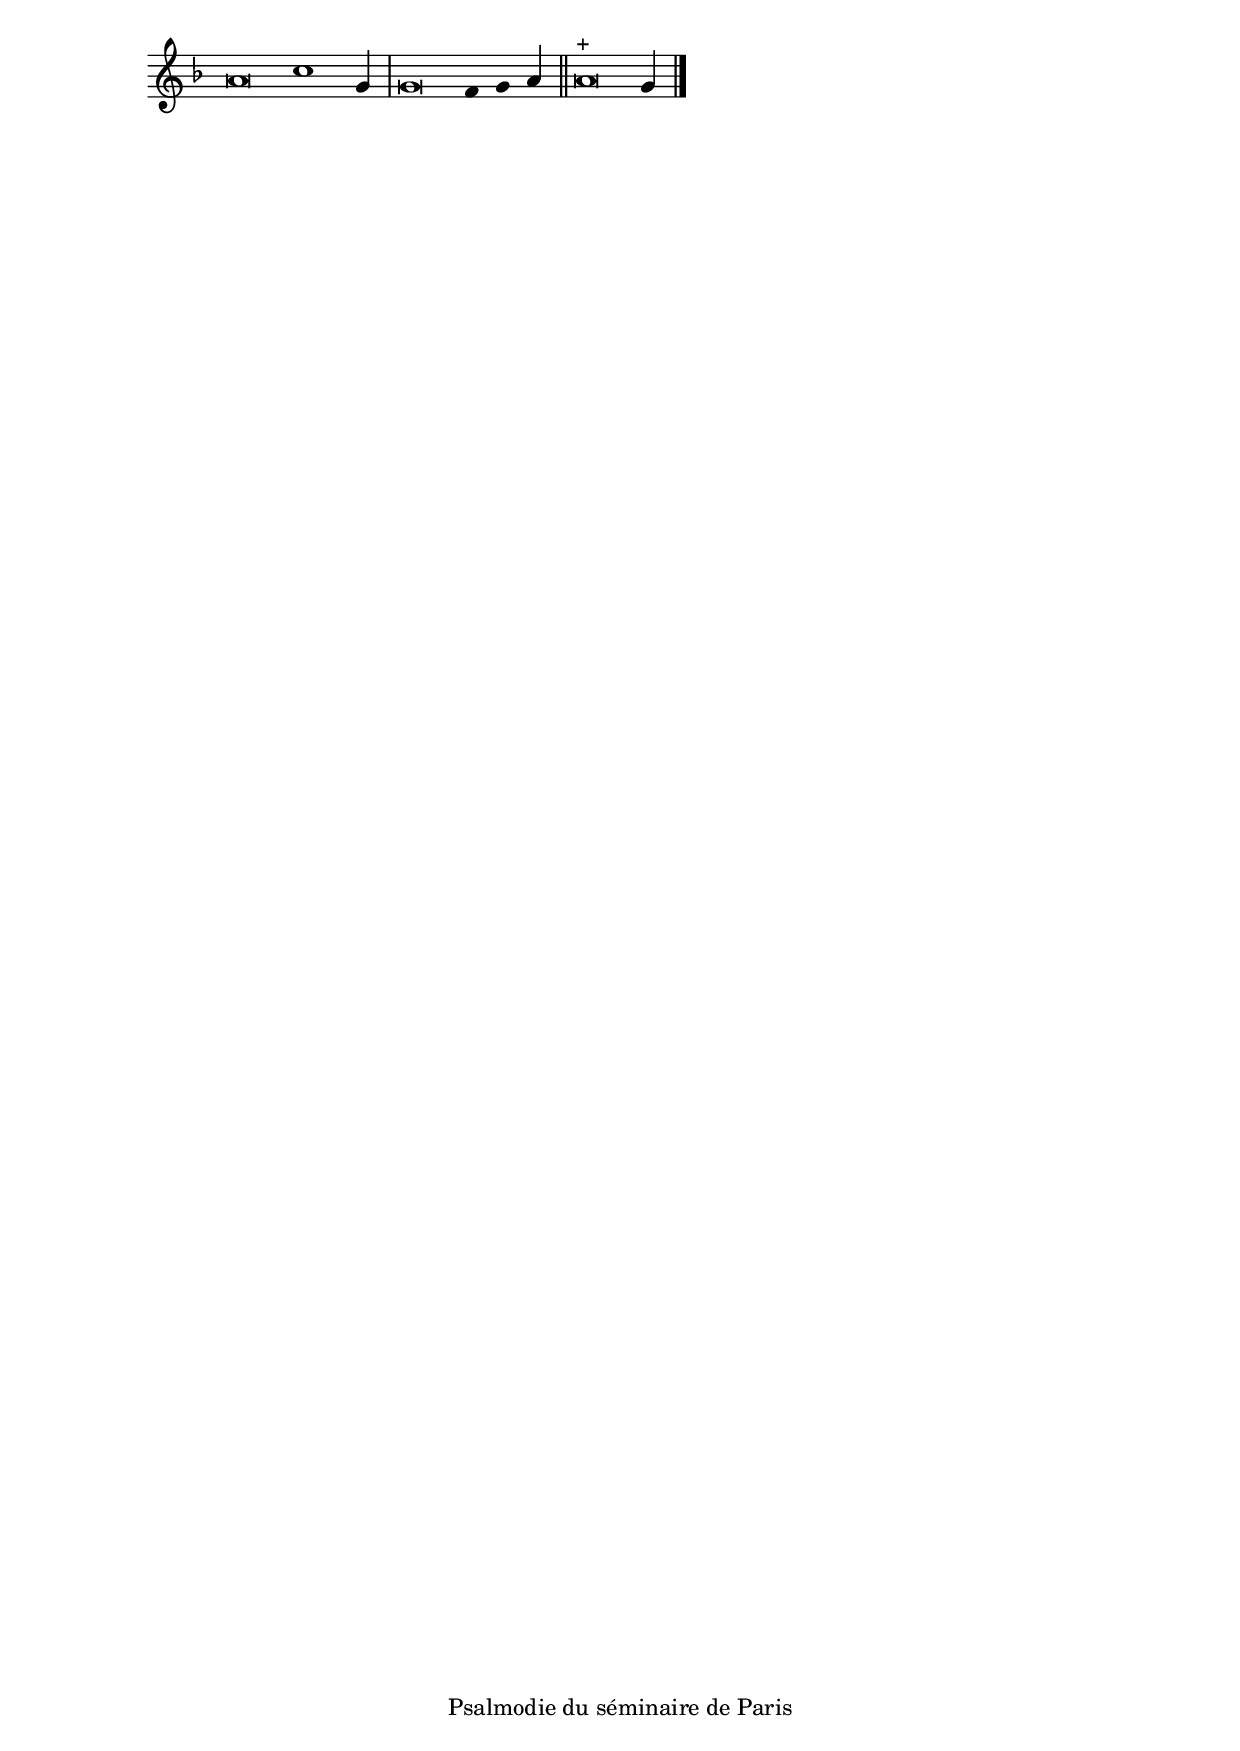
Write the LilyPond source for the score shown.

\version "2.20.0"
\language "italiano"

stemOff = \hide Staff.Stem
stemOn  = \undo \stemOff

\header {
  %title = "Psaume 39"
  %tagline = ##f
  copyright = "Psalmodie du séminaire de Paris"
}

\score {
  \new Staff \with { \remove "Time_signature_engraver" }
  \relative
  {
    \key fa \major
    \cadenzaOn
    \stemOff la'\breve do1 \stemOn sol4
    \bar "|"
    \stemOff sol\breve fa4 sol4 \stemOn la4
    \bar "||"
    \stemOff la\breve^\markup{+} \stemOn sol4
    \bar "|."
  }
}